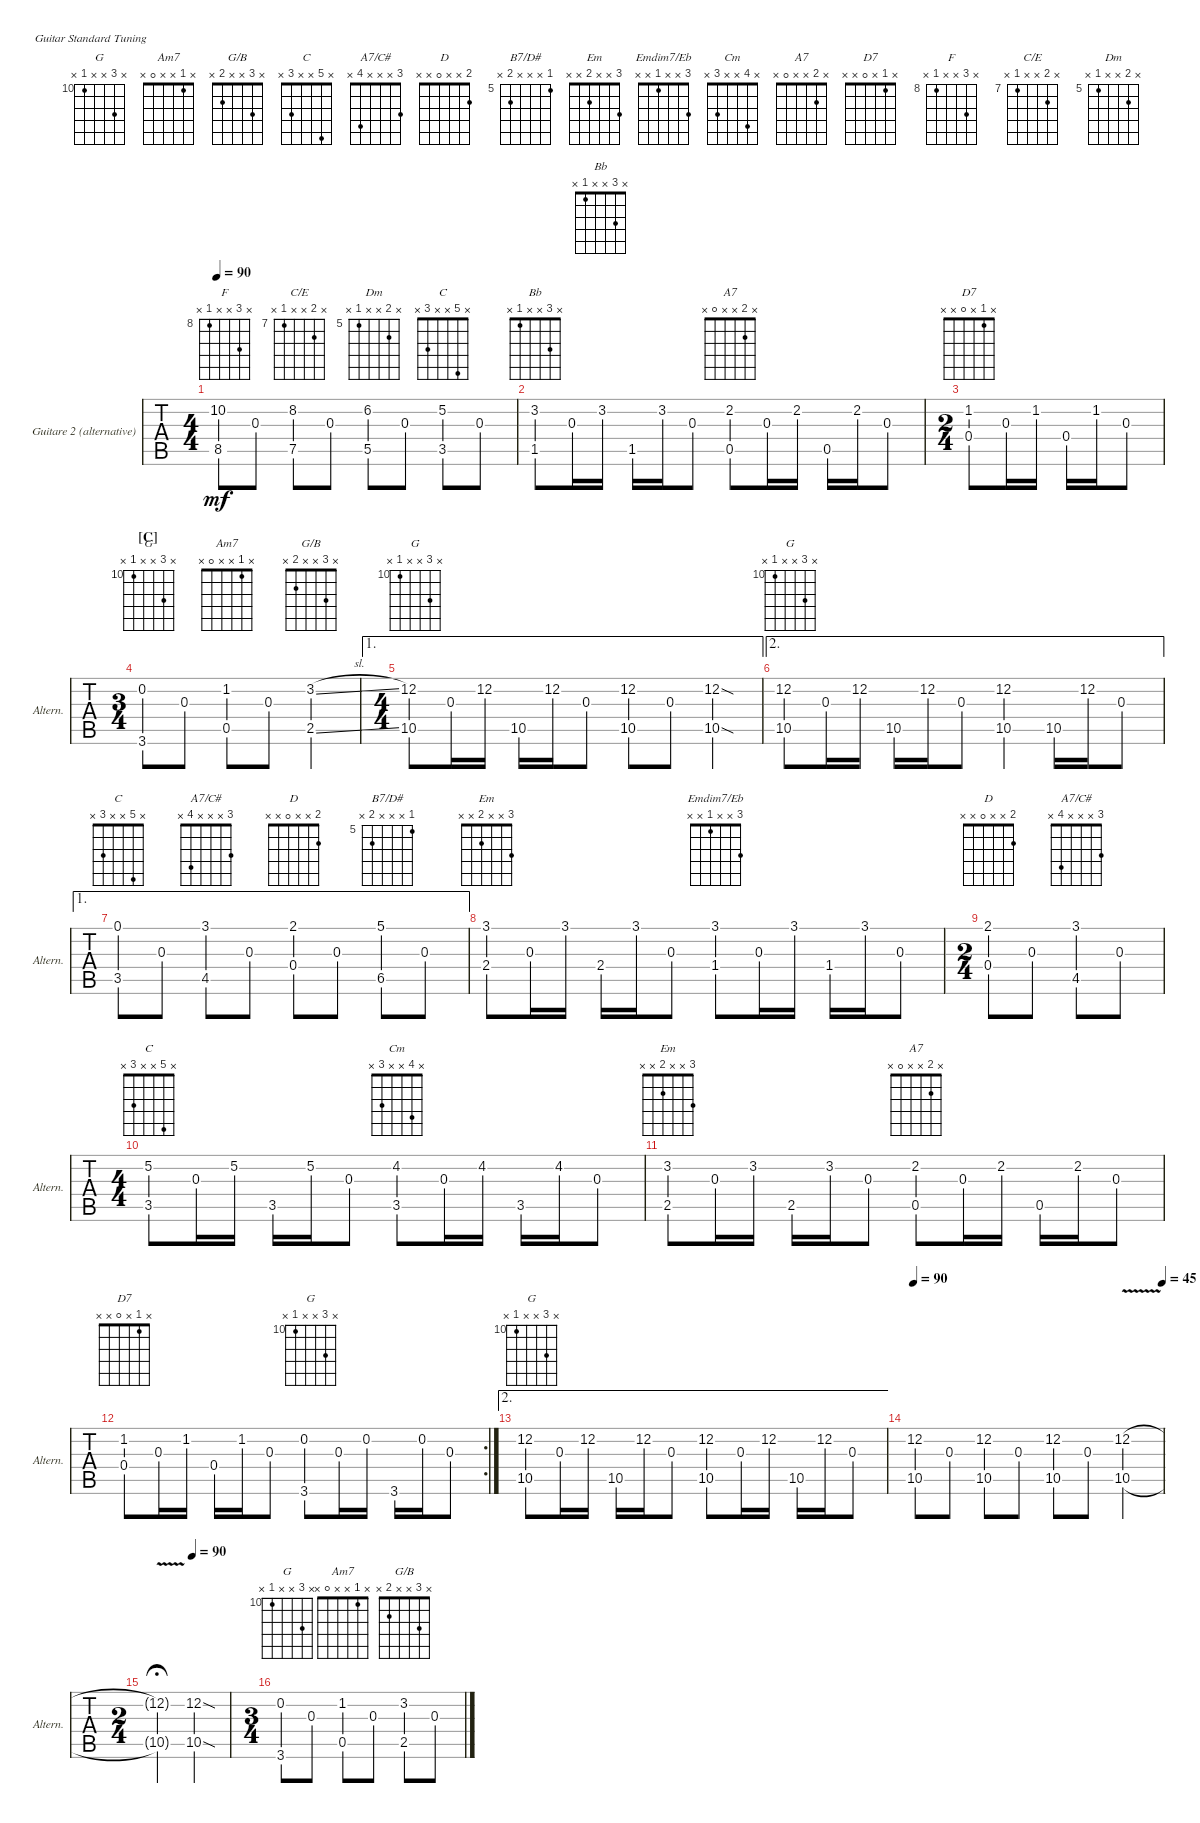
\defaultSystemsLayout 4
\singleTrackTrackNamePolicy allsystems
\multiTrackTrackNamePolicy allsystems
\firstSystemTrackNameMode fullname
\firstSystemTrackNameOrientation horizontal
\otherSystemsTrackNameOrientation horizontal
\chordDiagramsInScore
\track ("Guitare 2 (alternative)" "Altern.") {instrument acousticguitarsteel}
\staff {tabs}
\tuning (E4 B3 G3 D3 A2 E2)
\chord ("G" x 0 x x x 3)
\chord ("Am7" x 1 x x 0 x)
\chord ("G/B" x 3 x x 2 x)
\chord ("G" x 12 x x 10 x) {firstfret 10}
\chord ("C" 0 x x x 3 x)
\chord ("A7/C#" 3 x x x 4 x)
\chord ("D" 2 x x 0 x x)
\chord ("B7/D#" 5 x x x 6 x) {firstfret 5}
\chord ("Em" 3 x x 2 x x)
\chord ("Emdim7/Eb" 3 x x 1 x x)
\chord ("C" x 5 x x 3 x)
\chord ("Cm" x 4 x x 3 x)
\chord ("A7" x 2 x x 0 x)
\chord ("D7" x 1 x 0 x x)
\chord ("F" x 10 x x 8 x) {firstfret 8}
\chord ("C/E" x 8 x x 7 x) {firstfret 7}
\chord ("Dm" x 6 x x 5 x) {firstfret 5}
\chord ("Bb" x 3 x x 1 x)
\ts (4 4)
\tempo 90
\clef g2
\scale
1.03909
\ks g
(10.2 8.5).8{ch "F" dy mf} 0.3.8 (8.2 7.5).8{ch "C/E"} 0.3.8 (6.2 5.5).8{ch "Dm"} 0.3.8 (5.2 3.5).8{ch "C"} 0.3.8 |
\scale
0.960908 (1.5 3.2).8{ch "Bb"} 0.3.16 3.2.16 1.5.16 3.2.16 0.3.8 (2.2 0.5).8{ch "A7"} 0.3.16 2.2.16 0.5.16 2.2.16 0.3.8 |
\ts (2 4)
\scale
1.06179 (1.2 0.4).8{ch "D7"} 0.3.16 1.2.16 0.4.16 1.2.16 0.3.8 |
\ts (3 4)
\section ("C" "")
\scale
0.938209 (3.6 0.2{hac}).8{ch "G"} 0.3.8 (1.2{hac} 0.5).8{ch "Am7"} 0.3.8 (3.2{sl hac} 2.5{sl}).4{ch "G/B"} |
\ae 1
\ts (4 4)
\scale
1.06179 (10.5 12.2{hac}).8{ch "G"} 0.3.16 12.2{hac}.16 10.5.16 12.2{hac}.16 0.3.8 (12.2{hac} 10.5).8 0.3.8 (10.5{sod} 12.2{sod hac}).4 |
\ae 2
\scale
0.938209 (10.5 12.2{hac}).8{ch "G"} 0.3.16 12.2{hac}.16 10.5.16 12.2{hac}.16 0.3.8 (12.2{hac} 10.5).4 10.5.16 12.2{hac}.16 0.3.8 |
\ae 1
\scale
1.03909 (3.5 0.1{hac}).8{ch "C"} 0.3.8 (3.1{hac} 4.5).8{ch "A7/C#"} 0.3.8 (2.1{ac} 0.4).8{ch "D"} 0.3.8 (5.1{ac} 6.5).8{ch "B7/D#"} 0.3.8 |
\scale
0.960908 (3.1 2.4).8{ch "Em"} 0.3.16 3.1.16 2.4.16 3.1.16 0.3.8 (1.4 3.1).8{ch "Emdim7/Eb"} 0.3.16 3.1.16 1.4.16 3.1.16 0.3.8 |
\ts (2 4)
\scale
1.06179 (0.4 2.1).8{ch "D"} 0.3.8 (3.1 4.5).8{ch "A7/C#"} 0.3.8 |
\ts (4 4)
\scale
0.938209 (5.2 3.5).8{ch "C"} 0.3.16 5.2.16 3.5.16 5.2.16 0.3.8 (3.5 4.2).8{ch "Cm"} 0.3.16 4.2.16 3.5.16 4.2.16 0.3.8 |
\scale
1.03909 (3.2 2.5).8{ch "Em"} 0.3.16 3.2.16 2.5.16 3.2.16 0.3.8 (2.2 0.5).8{ch "A7"} 0.3.16 2.2.16 0.5.16 2.2.16 0.3.8 |
\rc 2
\scale
0.960908 (1.2 0.4).8{ch "D7"} 0.3.16 1.2.16 0.4.16 1.2.16 0.3.8 (3.6 0.2).8{ch "G"} 0.3.16 0.2.16 3.6.16 0.2.16 0.3.8 |
\ae 2
\scale
1.03909 (12.2{hac} 10.5).8{ch "G"} 0.3.16 12.2{hac}.16 10.5.16 12.2{hac}.16 0.3.8 (12.2{ac} 10.5).8 0.3.16 12.2{ac}.16 10.5.16 12.2{ac}.16 0.3.8 |
\tempo 90
\tempo (45 1)
\scale
0.960908 (10.5 12.2{ac}).8 0.3.8 (12.2 10.5).8 0.3.8 (12.2 10.5).8 0.3.8 (10.5{v} 12.2{v}).4 |
\ts (2 4)
\tempo (90 0.5)
\scale
1.06179 (12.2{t} 10.5{t}).4{fermata (medium 0.5)} (12.2{sod hac} 10.5{sod ac}).4 |
\ts (3 4)
\scale
0.938209 (3.6 0.2{hac}).8{ch "G"} 0.3.8 (1.2{hac} 0.5).8{ch "Am7"} 0.3.8 (3.2{hac} 2.5).8{ch "G/B"} 0.3.8
